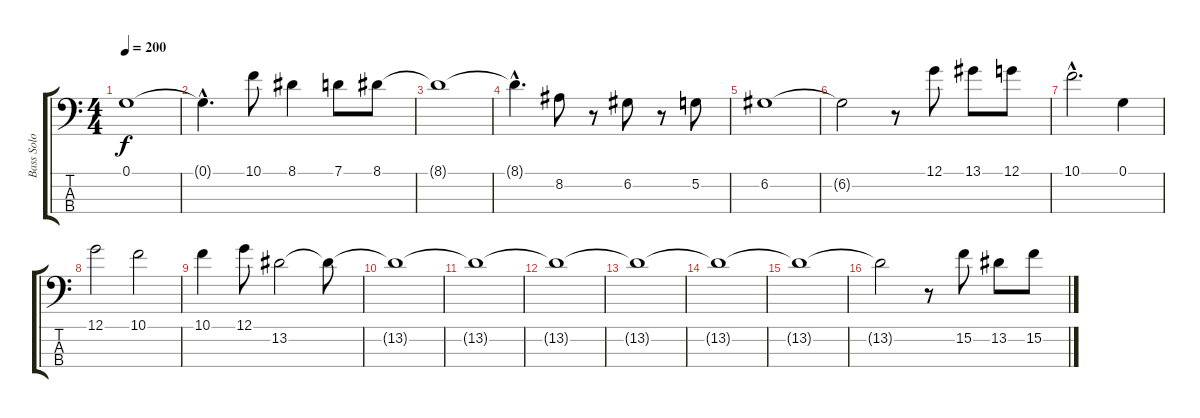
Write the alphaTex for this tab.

\track ("Bass Solo Version" "Bass Solo ") {instrument fretlessbass}
\staff {score tabs}
\tuning (G2 D2 A1 E1) {hide}
\ts (4 4)
\tempo 200
\clef f4
\ks c
0.1{t}.1{dy f} |
0.1{hac t}.4{d} 10.1.8 8.1.4 7.1.8 8.1.8 |
8.1{t}.1 |
8.1{hac t}.4{d} 8.2.8 r.8 6.2.8 r.8 5.2.8 |
6.2.1 |
6.2{t}.2 r.8 12.1.8 13.1.8 12.1.8 |
10.1{hac}.2{d} 0.1.4 |
12.1.2 10.1.2 |
10.1.4 12.1.8 13.2.2 13.2{t}.8 |
13.2{t}.1 |
13.2{t}.1 |
13.2{t}.1 |
13.2{t}.1 |
13.2{t}.1 |
13.2{t}.1 |
13.2{t}.2 r.8 15.2.8 13.2.8 15.2.8
